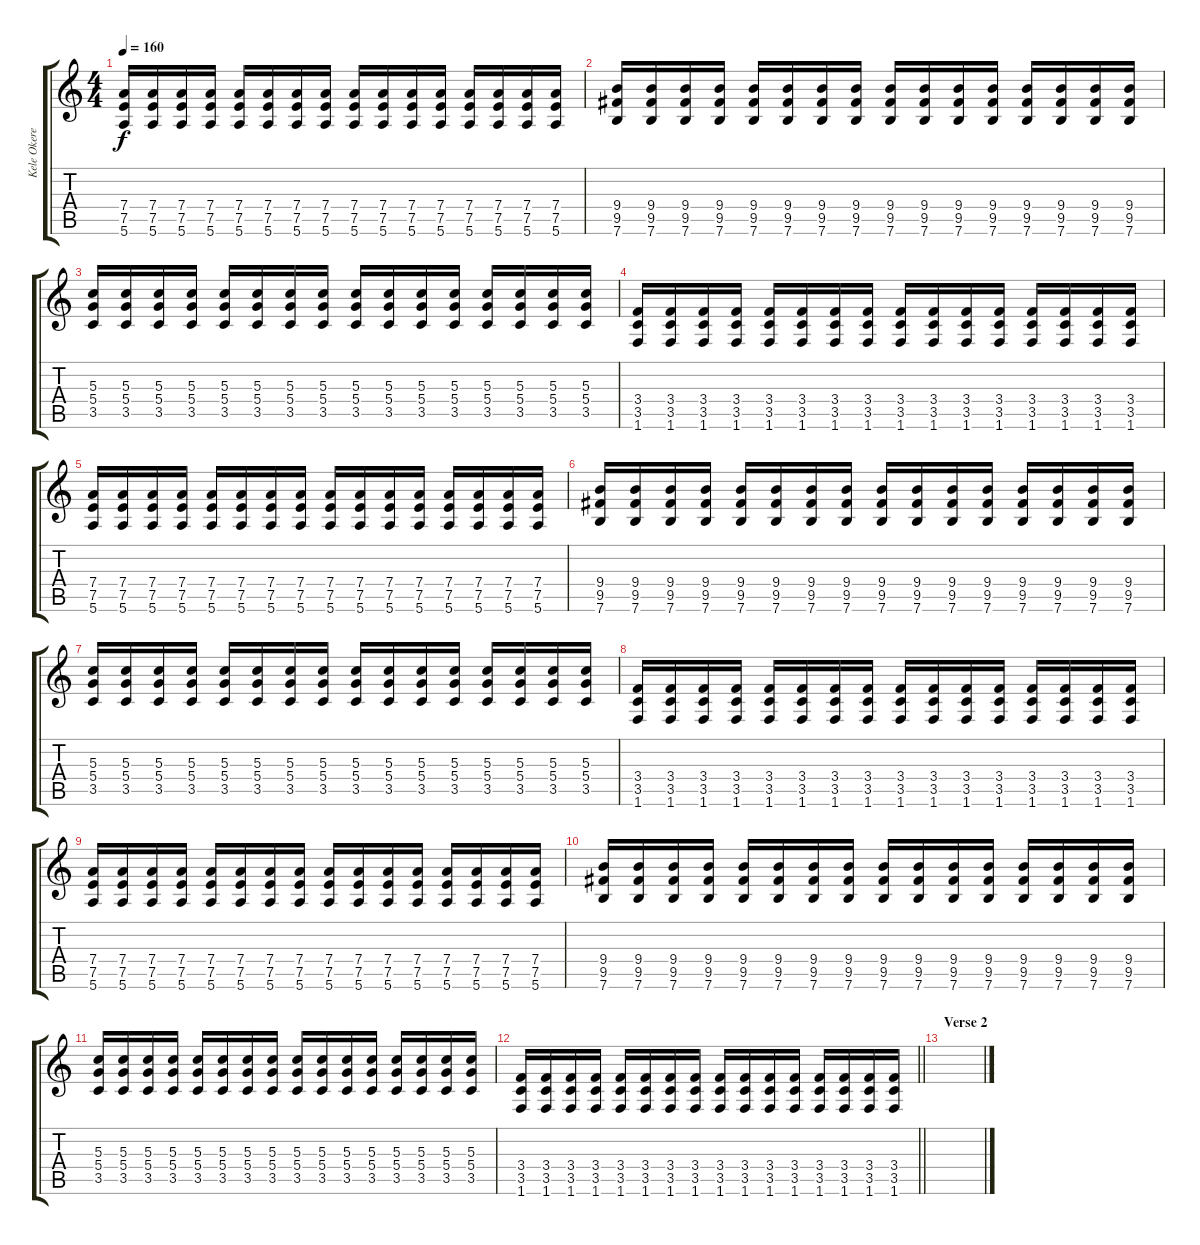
\track ("Kele Okereke - Guitar" "Kele Okere") {instrument overdrivenguitar}
\staff {score tabs}
\tuning (E4 B3 G3 D3 A2 E2) {hide}
\ts (4 4)
\tempo 160
\clef g2
\ks c
(7.4 7.5 5.6).16{dy f} (7.4 7.5 5.6).16 (7.4 7.5 5.6).16 (7.4 7.5 5.6).16 (7.4 7.5 5.6).16 (7.4 7.5 5.6).16 (7.4 7.5 5.6).16 (7.4 7.5 5.6).16 (7.4 7.5 5.6).16 (7.4 7.5 5.6).16 (7.4 7.5 5.6).16 (7.4 7.5 5.6).16 (7.4 7.5 5.6).16 (7.4 7.5 5.6).16 (7.4 7.5 5.6).16 (7.4 7.5 5.6).16 |
(9.4 9.5 7.6).16 (9.4 9.5 7.6).16 (9.4 9.5 7.6).16 (9.4 9.5 7.6).16 (9.4 9.5 7.6).16 (9.4 9.5 7.6).16 (9.4 9.5 7.6).16 (9.4 9.5 7.6).16 (9.4 9.5 7.6).16 (9.4 9.5 7.6).16 (9.4 9.5 7.6).16 (9.4 9.5 7.6).16 (9.4 9.5 7.6).16 (9.4 9.5 7.6).16 (9.4 9.5 7.6).16 (9.4 9.5 7.6).16 |
(5.3 5.4 3.5).16 (5.3 5.4 3.5).16 (5.3 5.4 3.5).16 (5.3 5.4 3.5).16 (5.3 5.4 3.5).16 (5.3 5.4 3.5).16 (5.3 5.4 3.5).16 (5.3 5.4 3.5).16 (5.3 5.4 3.5).16 (5.3 5.4 3.5).16 (5.3 5.4 3.5).16 (5.3 5.4 3.5).16 (5.3 5.4 3.5).16 (5.3 5.4 3.5).16 (5.3 5.4 3.5).16 (5.3 5.4 3.5).16 |
(3.4 3.5 1.6).16 (3.4 3.5 1.6).16 (3.4 3.5 1.6).16 (3.4 3.5 1.6).16 (3.4 3.5 1.6).16 (3.4 3.5 1.6).16 (3.4 3.5 1.6).16 (3.4 3.5 1.6).16 (3.4 3.5 1.6).16 (3.4 3.5 1.6).16 (3.4 3.5 1.6).16 (3.4 3.5 1.6).16 (3.4 3.5 1.6).16 (3.4 3.5 1.6).16 (3.4 3.5 1.6).16 (3.4 3.5 1.6).16 |
(7.4 7.5 5.6).16 (7.4 7.5 5.6).16 (7.4 7.5 5.6).16 (7.4 7.5 5.6).16 (7.4 7.5 5.6).16 (7.4 7.5 5.6).16 (7.4 7.5 5.6).16 (7.4 7.5 5.6).16 (7.4 7.5 5.6).16 (7.4 7.5 5.6).16 (7.4 7.5 5.6).16 (7.4 7.5 5.6).16 (7.4 7.5 5.6).16 (7.4 7.5 5.6).16 (7.4 7.5 5.6).16 (7.4 7.5 5.6).16 |
(9.4 9.5 7.6).16 (9.4 9.5 7.6).16 (9.4 9.5 7.6).16 (9.4 9.5 7.6).16 (9.4 9.5 7.6).16 (9.4 9.5 7.6).16 (9.4 9.5 7.6).16 (9.4 9.5 7.6).16 (9.4 9.5 7.6).16 (9.4 9.5 7.6).16 (9.4 9.5 7.6).16 (9.4 9.5 7.6).16 (9.4 9.5 7.6).16 (9.4 9.5 7.6).16 (9.4 9.5 7.6).16 (9.4 9.5 7.6).16 |
(5.3 5.4 3.5).16 (5.3 5.4 3.5).16 (5.3 5.4 3.5).16 (5.3 5.4 3.5).16 (5.3 5.4 3.5).16 (5.3 5.4 3.5).16 (5.3 5.4 3.5).16 (5.3 5.4 3.5).16 (5.3 5.4 3.5).16 (5.3 5.4 3.5).16 (5.3 5.4 3.5).16 (5.3 5.4 3.5).16 (5.3 5.4 3.5).16 (5.3 5.4 3.5).16 (5.3 5.4 3.5).16 (5.3 5.4 3.5).16 |
(3.4 3.5 1.6).16 (3.4 3.5 1.6).16 (3.4 3.5 1.6).16 (3.4 3.5 1.6).16 (3.4 3.5 1.6).16 (3.4 3.5 1.6).16 (3.4 3.5 1.6).16 (3.4 3.5 1.6).16 (3.4 3.5 1.6).16 (3.4 3.5 1.6).16 (3.4 3.5 1.6).16 (3.4 3.5 1.6).16 (3.4 3.5 1.6).16 (3.4 3.5 1.6).16 (3.4 3.5 1.6).16 (3.4 3.5 1.6).16 |
(7.4 7.5 5.6).16 (7.4 7.5 5.6).16 (7.4 7.5 5.6).16 (7.4 7.5 5.6).16 (7.4 7.5 5.6).16 (7.4 7.5 5.6).16 (7.4 7.5 5.6).16 (7.4 7.5 5.6).16 (7.4 7.5 5.6).16 (7.4 7.5 5.6).16 (7.4 7.5 5.6).16 (7.4 7.5 5.6).16 (7.4 7.5 5.6).16 (7.4 7.5 5.6).16 (7.4 7.5 5.6).16 (7.4 7.5 5.6).16 |
(9.4 9.5 7.6).16 (9.4 9.5 7.6).16 (9.4 9.5 7.6).16 (9.4 9.5 7.6).16 (9.4 9.5 7.6).16 (9.4 9.5 7.6).16 (9.4 9.5 7.6).16 (9.4 9.5 7.6).16 (9.4 9.5 7.6).16 (9.4 9.5 7.6).16 (9.4 9.5 7.6).16 (9.4 9.5 7.6).16 (9.4 9.5 7.6).16 (9.4 9.5 7.6).16 (9.4 9.5 7.6).16 (9.4 9.5 7.6).16 |
(5.3 5.4 3.5).16 (5.3 5.4 3.5).16 (5.3 5.4 3.5).16 (5.3 5.4 3.5).16 (5.3 5.4 3.5).16 (5.3 5.4 3.5).16 (5.3 5.4 3.5).16 (5.3 5.4 3.5).16 (5.3 5.4 3.5).16 (5.3 5.4 3.5).16 (5.3 5.4 3.5).16 (5.3 5.4 3.5).16 (5.3 5.4 3.5).16 (5.3 5.4 3.5).16 (5.3 5.4 3.5).16 (5.3 5.4 3.5).16 |
\barLineRight lightlight
(3.4 3.5 1.6).16 (3.4 3.5 1.6).16 (3.4 3.5 1.6).16 (3.4 3.5 1.6).16 (3.4 3.5 1.6).16 (3.4 3.5 1.6).16 (3.4 3.5 1.6).16 (3.4 3.5 1.6).16 (3.4 3.5 1.6).16 (3.4 3.5 1.6).16 (3.4 3.5 1.6).16 (3.4 3.5 1.6).16 (3.4 3.5 1.6).16 (3.4 3.5 1.6).16 (3.4 3.5 1.6).16 (3.4 3.5 1.6).16 |
\section ("" "Verse 2")
